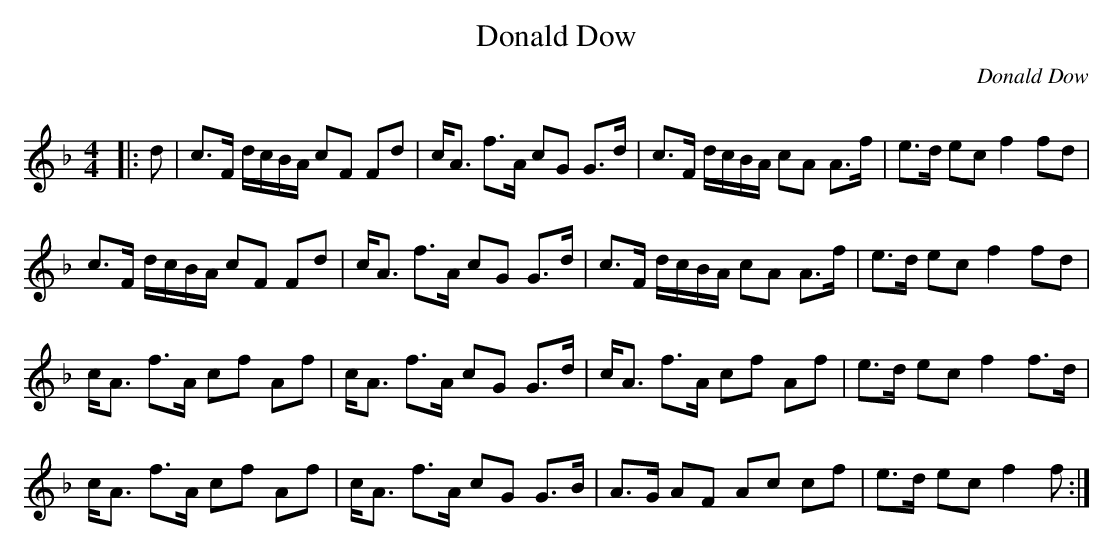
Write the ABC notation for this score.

X:1
T: Donald Dow
C:Donald Dow
Q: 128
K:F
M:4/4
L:1/16
|:d2|c3F dcBA c2F2 F2d2|cA3 f3A c2G2 G3d|c3F dcBA c2A2 A3f|e3d e2c2 f4 f2d2|
c3F dcBA c2F2 F2d2|cA3 f3A c2G2 G3d|c3F dcBA c2A2 A3f|e3d e2c2 f4 f2d2|
cA3 f3A c2f2 A2f2|cA3 f3A c2G2 G3d|cA3 f3A c2f2 A2f2|e3d e2c2 f4 f3d|
cA3 f3A c2f2 A2f2|cA3 f3A c2G2 G3B|A3G A2F2 A2c2 c2f2|e3d e2c2 f4 f2:|
